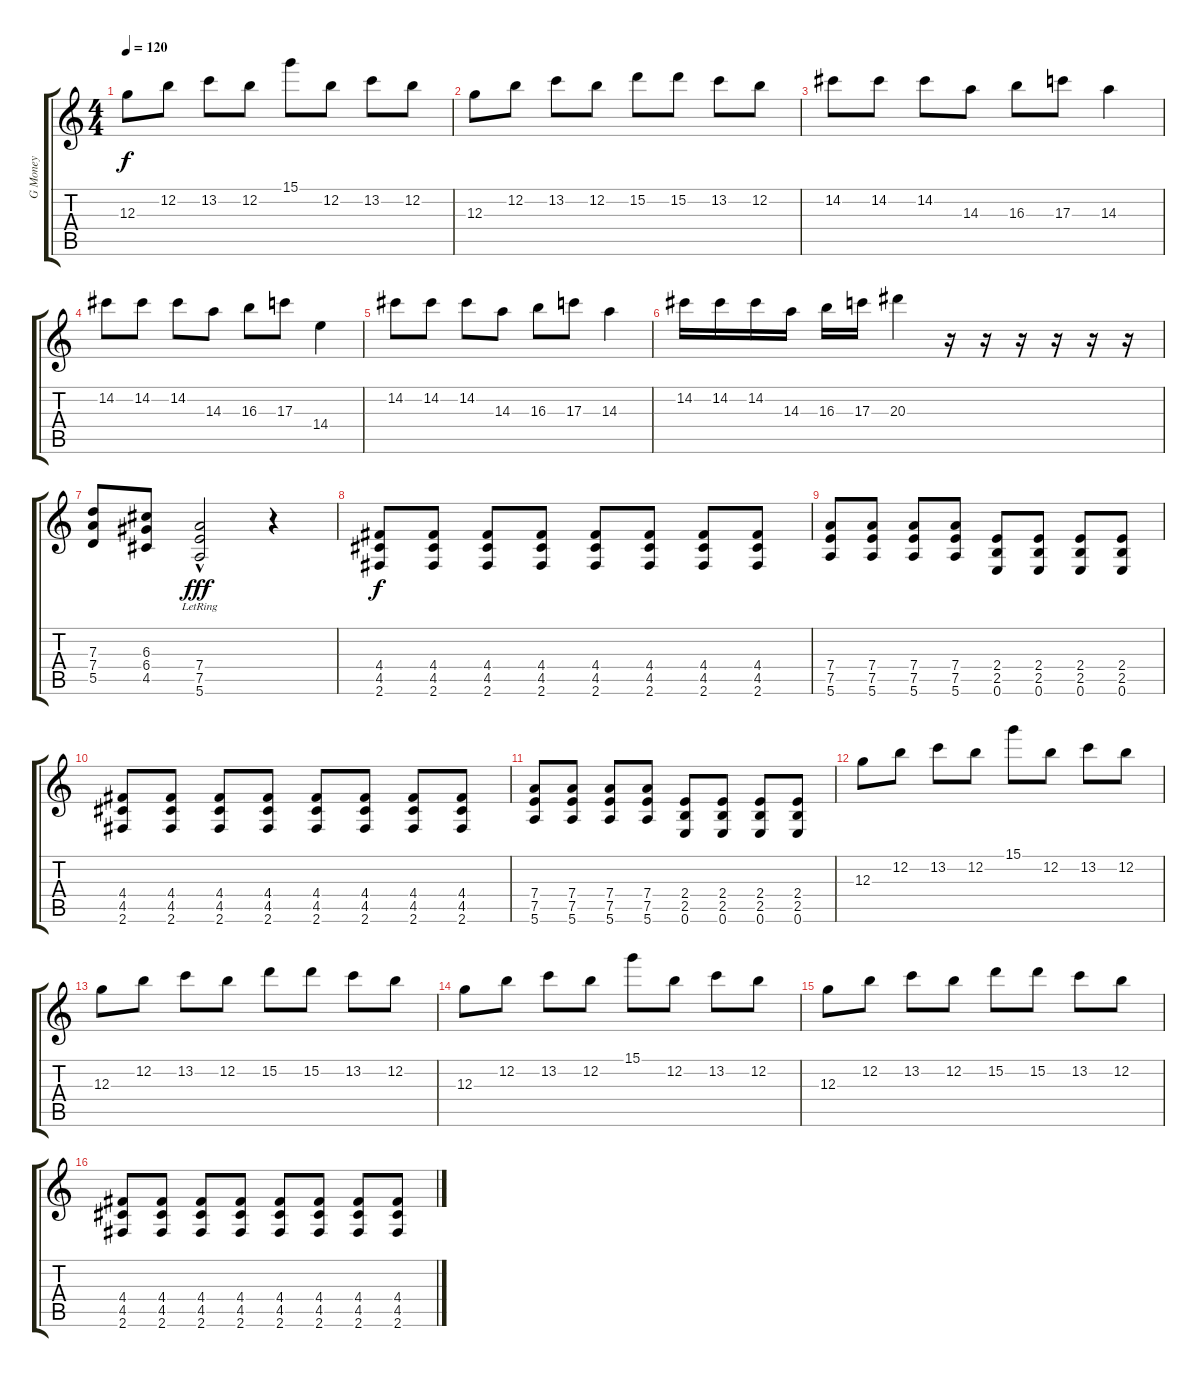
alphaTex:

\track ("G Money" "G Money") {instrument overdrivenguitar}
\staff {score tabs}
\tuning (E4 B3 G3 D3 A2 E2) {hide}
\ts (4 4)
\tempo 120
\clef g2
\ks c
12.3.8{dy f} 12.2.8 13.2.8 12.2.8 15.1.8 12.2.8 13.2.8 12.2.8 |
12.3.8 12.2.8 13.2.8 12.2.8 15.2.8 15.2.8 13.2.8 12.2.8 |
14.2.8 14.2.8 14.2.8 14.3.8 16.3.8 17.3.8 14.3.4 |
14.2.8 14.2.8 14.2.8 14.3.8 16.3.8 17.3.8 14.4.4 |
14.2.8 14.2.8 14.2.8 14.3.8 16.3.8 17.3.8 14.3.4 |
14.2.16 14.2.16 14.2.16 14.3.16 16.3.16 17.3.16 20.3.4 r.16 r.16 r.16 r.16 r.16 r.16 |
(7.3 7.4 5.5).8 (6.3 6.4 4.5).8 (7.4{hac lr} 7.5{hac lr} 5.6{hac lr}).2{dy fff} r.4 |
(4.4 4.5 2.6).8{dy f} (4.4 4.5 2.6).8 (4.4 4.5 2.6).8 (4.4 4.5 2.6).8 (4.4 4.5 2.6).8 (4.4 4.5 2.6).8 (4.4 4.5 2.6).8 (4.4 4.5 2.6).8 |
(7.4 7.5 5.6).8 (7.4 7.5 5.6).8 (7.4 7.5 5.6).8 (7.4 7.5 5.6).8 (2.4 2.5 0.6).8 (2.4 2.5 0.6).8 (2.4 2.5 0.6).8 (2.4 2.5 0.6).8 |
(4.4 4.5 2.6).8 (4.4 4.5 2.6).8 (4.4 4.5 2.6).8 (4.4 4.5 2.6).8 (4.4 4.5 2.6).8 (4.4 4.5 2.6).8 (4.4 4.5 2.6).8 (4.4 4.5 2.6).8 |
(7.4 7.5 5.6).8 (7.4 7.5 5.6).8 (7.4 7.5 5.6).8 (7.4 7.5 5.6).8 (2.4 2.5 0.6).8 (2.4 2.5 0.6).8 (2.4 2.5 0.6).8 (2.4 2.5 0.6).8 |
12.3.8 12.2.8 13.2.8 12.2.8 15.1.8 12.2.8 13.2.8 12.2.8 |
12.3.8 12.2.8 13.2.8 12.2.8 15.2.8 15.2.8 13.2.8 12.2.8 |
12.3.8 12.2.8 13.2.8 12.2.8 15.1.8 12.2.8 13.2.8 12.2.8 |
12.3.8 12.2.8 13.2.8 12.2.8 15.2.8 15.2.8 13.2.8 12.2.8 |
(4.4 4.5 2.6).8 (4.4 4.5 2.6).8 (4.4 4.5 2.6).8 (4.4 4.5 2.6).8 (4.4 4.5 2.6).8 (4.4 4.5 2.6).8 (4.4 4.5 2.6).8 (4.4 4.5 2.6).8
